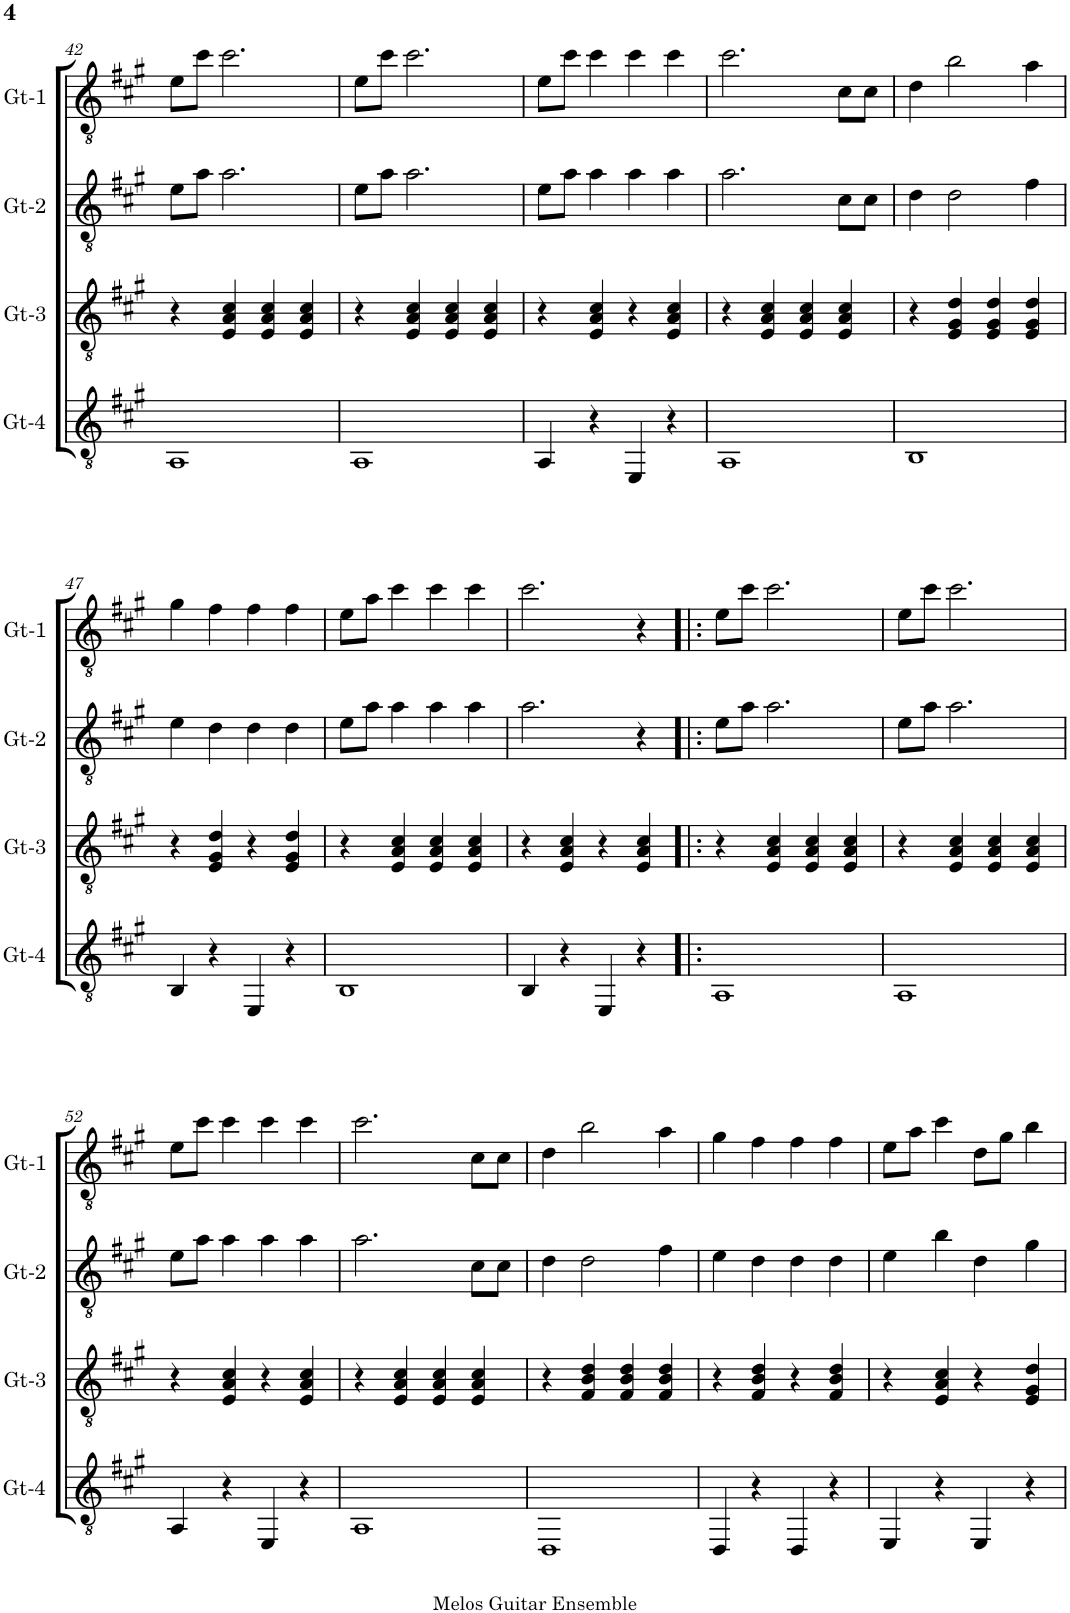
**kern	**kern	**kern	**kern
*part4	*part3	*part2	*part1
*staff4	*staff3	*staff2	*staff1
*I"Gt-4	*I"Gt-3	*I"Gt-2	*I"Gt-1
*I'Gt-4	*I'Gt-3	*I'Gt-2	*I'Gt-1
!!LO:PB:g=z
*clefGv2	*clefGv2	*clefGv2	*clefGv2
*k[f#c#g#]	*k[f#c#g#]	*k[f#c#g#]	*k[f#c#g#]
*M4/4	*M4/4	*M4/4	*M4/4
=42	=42	=42	=42
1AA	4r	8e\L	8e\L
.	.	8a\J	8cc#\J
.	4E/ 4A/ 4c#/	2.a\	2.cc#\
.	4E/ 4A/ 4c#/	.	.
.	4E/ 4A/ 4c#/	.	.
=43	=43	=43	=43
1AA	4r	8e\L	8e\L
.	.	8a\J	8cc#\J
.	4E/ 4A/ 4c#/	2.a\	2.cc#\
.	4E/ 4A/ 4c#/	.	.
.	4E/ 4A/ 4c#/	.	.
=44	=44	=44	=44
4AA/	4r	8e\L	8e\L
.	.	8a\J	8cc#\J
4r	4E/ 4A/ 4c#/	4a\	4cc#\
4EE/	4r	4a\	4cc#\
4r	4E/ 4A/ 4c#/	4a\	4cc#\
=45	=45	=45	=45
1AA	4r	2.a\	2.cc#\
.	4E/ 4A/ 4c#/	.	.
.	4E/ 4A/ 4c#/	.	.
.	4E/ 4A/ 4c#/	8c#\L	8c#\L
.	.	8c#\J	8c#\J
=46	=46	=46	=46
1BB	4r	4d\	4d\
.	4E/ 4G#/ 4d/	2d\	2b\
.	4E/ 4G#/ 4d/	.	.
.	4E/ 4G#/ 4d/	4f#\	4a\
!!LO:LB:g=z
=47	=47	=47	=47
4BB/	4r	4e\	4g#\
4r	4E/ 4G#/ 4d/	4d\	4f#\
4EE/	4r	4d\	4f#\
4r	4E/ 4G#/ 4d/	4d\	4f#\
=48	=48	=48	=48
1BB	4r	8e\L	8e\L
.	.	8a\J	8a\J
.	4E/ 4A/ 4c#/	4a\	4cc#\
.	4E/ 4A/ 4c#/	4a\	4cc#\
.	4E/ 4A/ 4c#/	4a\	4cc#\
=49	=49	=49	=49
4BB/	4r	2.a\	2.cc#\
4r	4E/ 4A/ 4c#/	.	.
4EE/	4r	.	.
4r	4E/ 4A/ 4c#/	4r	4r
=50!|:	=50!|:	=50!|:	=50!|:
1AA	4r	8e\L	8e\L
.	.	8a\J	8cc#\J
.	4E/ 4A/ 4c#/	2.a\	2.cc#\
.	4E/ 4A/ 4c#/	.	.
.	4E/ 4A/ 4c#/	.	.
=51	=51	=51	=51
1AA	4r	8e\L	8e\L
.	.	8a\J	8cc#\J
.	4E/ 4A/ 4c#/	2.a\	2.cc#\
.	4E/ 4A/ 4c#/	.	.
.	4E/ 4A/ 4c#/	.	.
!!LO:LB:g=z
=52	=52	=52	=52
4AA/	4r	8e\L	8e\L
.	.	8a\J	8cc#\J
4r	4E/ 4A/ 4c#/	4a\	4cc#\
4EE/	4r	4a\	4cc#\
4r	4E/ 4A/ 4c#/	4a\	4cc#\
=53	=53	=53	=53
1AA	4r	2.a\	2.cc#\
.	4E/ 4A/ 4c#/	.	.
.	4E/ 4A/ 4c#/	.	.
.	4E/ 4A/ 4c#/	8c#\L	8c#\L
.	.	8c#\J	8c#\J
=54	=54	=54	=54
1DD	4r	4d\	4d\
.	4F#/ 4B/ 4d/	2d\	2b\
.	4F#/ 4B/ 4d/	.	.
.	4F#/ 4B/ 4d/	4f#\	4a\
=55	=55	=55	=55
4DD/	4r	4e\	4g#\
4r	4F#/ 4B/ 4d/	4d\	4f#\
4DD/	4r	4d\	4f#\
4r	4F#/ 4B/ 4d/	4d\	4f#\
=56	=56	=56	=56
4EE/	4r	4e\	8e\L
.	.	.	8a\J
4r	4E/ 4A/ 4c#/	4b\	4cc#\
4EE/	4r	4d\	8d\L
.	.	.	8g#\J
4r	4E/ 4G#/ 4d/	4g#\	4b\
=	=	=	=
*-	*-	*-	*-
